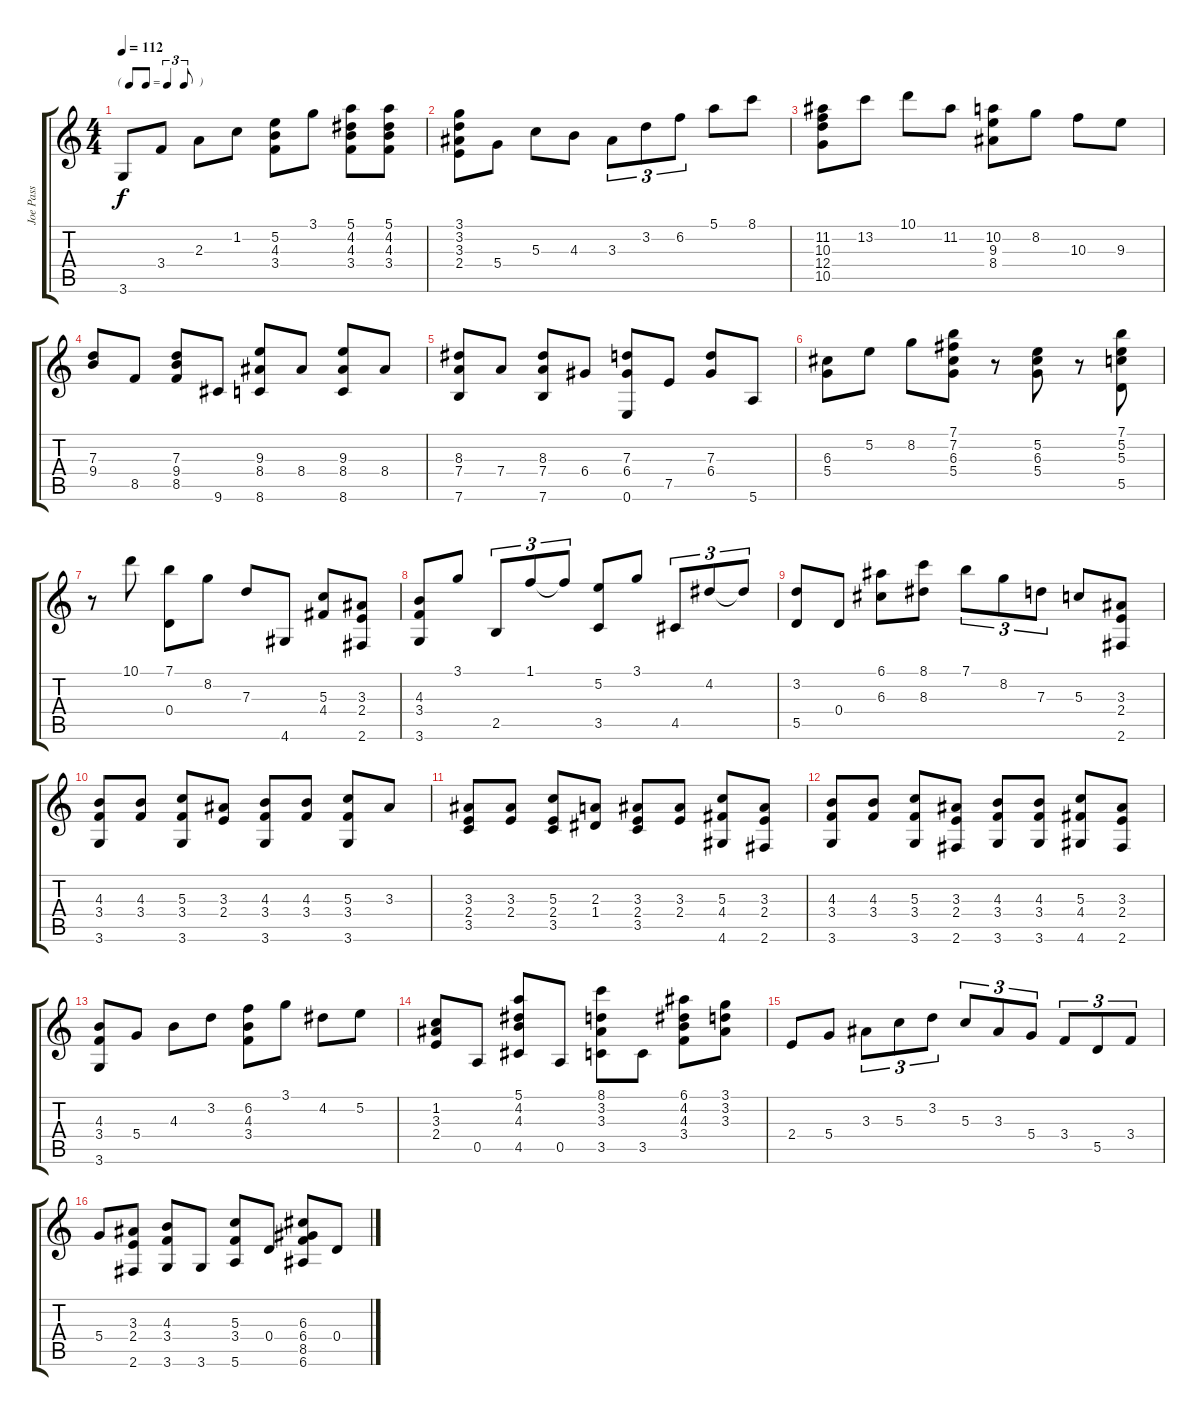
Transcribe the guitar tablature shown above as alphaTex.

\track ("Joe Pass" "Joe Pass") {instrument electricguitarjazz}
\staff {score tabs}
\tuning (E4 B3 G3 D3 A2 E2) {hide}
\ts (4 4)
\tf triplet8th
\tempo 112
\clef g2
\ks c
3.6.8{dy f} 3.4.8 2.3.8 1.2.8 (5.2 4.3 3.4).8 3.1.8 (5.1 4.2 4.3 3.4).8 (5.1 4.2 4.3 3.4).8 |
(3.1 3.2 3.3 2.4).8 5.4.8 5.3.8 4.3.8 3.3.8{tu (3 2)} 3.2.8{tu (3 2)} 6.2.8{tu (3 2)} 5.1.8 8.1.8 |
(11.2 10.3 12.4 10.5).8 13.2.8 10.1.8 11.2.8 (10.2 9.3 8.4).8 8.2.8 10.3.8 9.3.8 |
(7.3 9.4).8 8.5.8 (7.3 9.4 8.5).8 9.6.8 (9.3 8.4 8.6).8 8.4.8 (9.3 8.4 8.6).8 8.4.8 |
(8.3 7.4 7.6).8 7.4.8 (8.3 7.4 7.6).8 6.4.8 (7.3 6.4 0.6).8 7.5.8 (7.3 6.4).8 5.6.8 |
(6.3 5.4).8 5.2.8 8.2.8 (7.1 7.2 6.3 5.4).8 r.8 (5.2 6.3 5.4).8 r.8 (7.1 5.2 5.3 5.5).8 |
r.8 10.1.8 (7.1 0.4).8 8.2.8 7.3.8 4.6.8 (5.3 4.4).8 (3.3 2.4 2.6).8 |
(4.3 3.4 3.6).8 3.1.8 2.5.8{tu (3 2)} 1.1.8{tu (3 2)} 1.1{t}.8{tu (3 2)} (5.2 3.5).8 3.1.8 4.5.8{tu (3 2)} 4.2.8{tu (3 2)} 4.2{t}.8{tu (3 2)} |
(3.2 5.5).8 0.4.8 (6.1 6.3).8 (8.1 8.3).8 7.1.8{tu (3 2)} 8.2.8{tu (3 2)} 7.3.8{tu (3 2)} 5.3.8 (3.3 2.4 2.6).8 |
(4.3 3.4 3.6).8 (4.3 3.4).8 (5.3 3.4 3.6).8 (3.3 2.4).8 (4.3 3.4 3.6).8 (4.3 3.4).8 (5.3 3.4 3.6).8 3.3.8 |
(3.3 2.4 3.5).8 (3.3 2.4).8 (5.3 2.4 3.5).8 (2.3 1.4).8 (3.3 2.4 3.5).8 (3.3 2.4).8 (5.3 4.4 4.6).8 (3.3 2.4 2.6).8 |
(4.3 3.4 3.6).8 (4.3 3.4).8 (5.3 3.4 3.6).8 (3.3 2.4 2.6).8 (4.3 3.4 3.6).8 (4.3 3.4 3.6).8 (5.3 4.4 4.6).8 (3.3 2.4 2.6).8 |
(4.3 3.4 3.6).8 5.4.8 4.3.8 3.2.8 (6.2 4.3 3.4).8 3.1.8 4.2.8 5.2.8 |
(1.2 3.3 2.4).8 0.5.8 (5.1 4.2 4.3 4.5).8 0.5.8 (8.1 3.2 3.3 3.5).8 3.5.8 (6.1 4.2 4.3 3.4).8 (3.1 3.2 3.3).8 |
2.4.8 5.4.8 3.3.8{tu (3 2)} 5.3.8{tu (3 2)} 3.2.8{tu (3 2)} 5.3.8{tu (3 2)} 3.3.8{tu (3 2)} 5.4.8{tu (3 2)} 3.4.8{tu (3 2)} 5.5.8{tu (3 2)} 3.4.8{tu (3 2)} |
5.4.8 (3.3 2.4 2.6).8 (4.3 3.4 3.6).8 3.6.8 (5.3 3.4 5.6).8 0.4.8 (6.3 6.4 8.5 6.6).8 0.4.8
